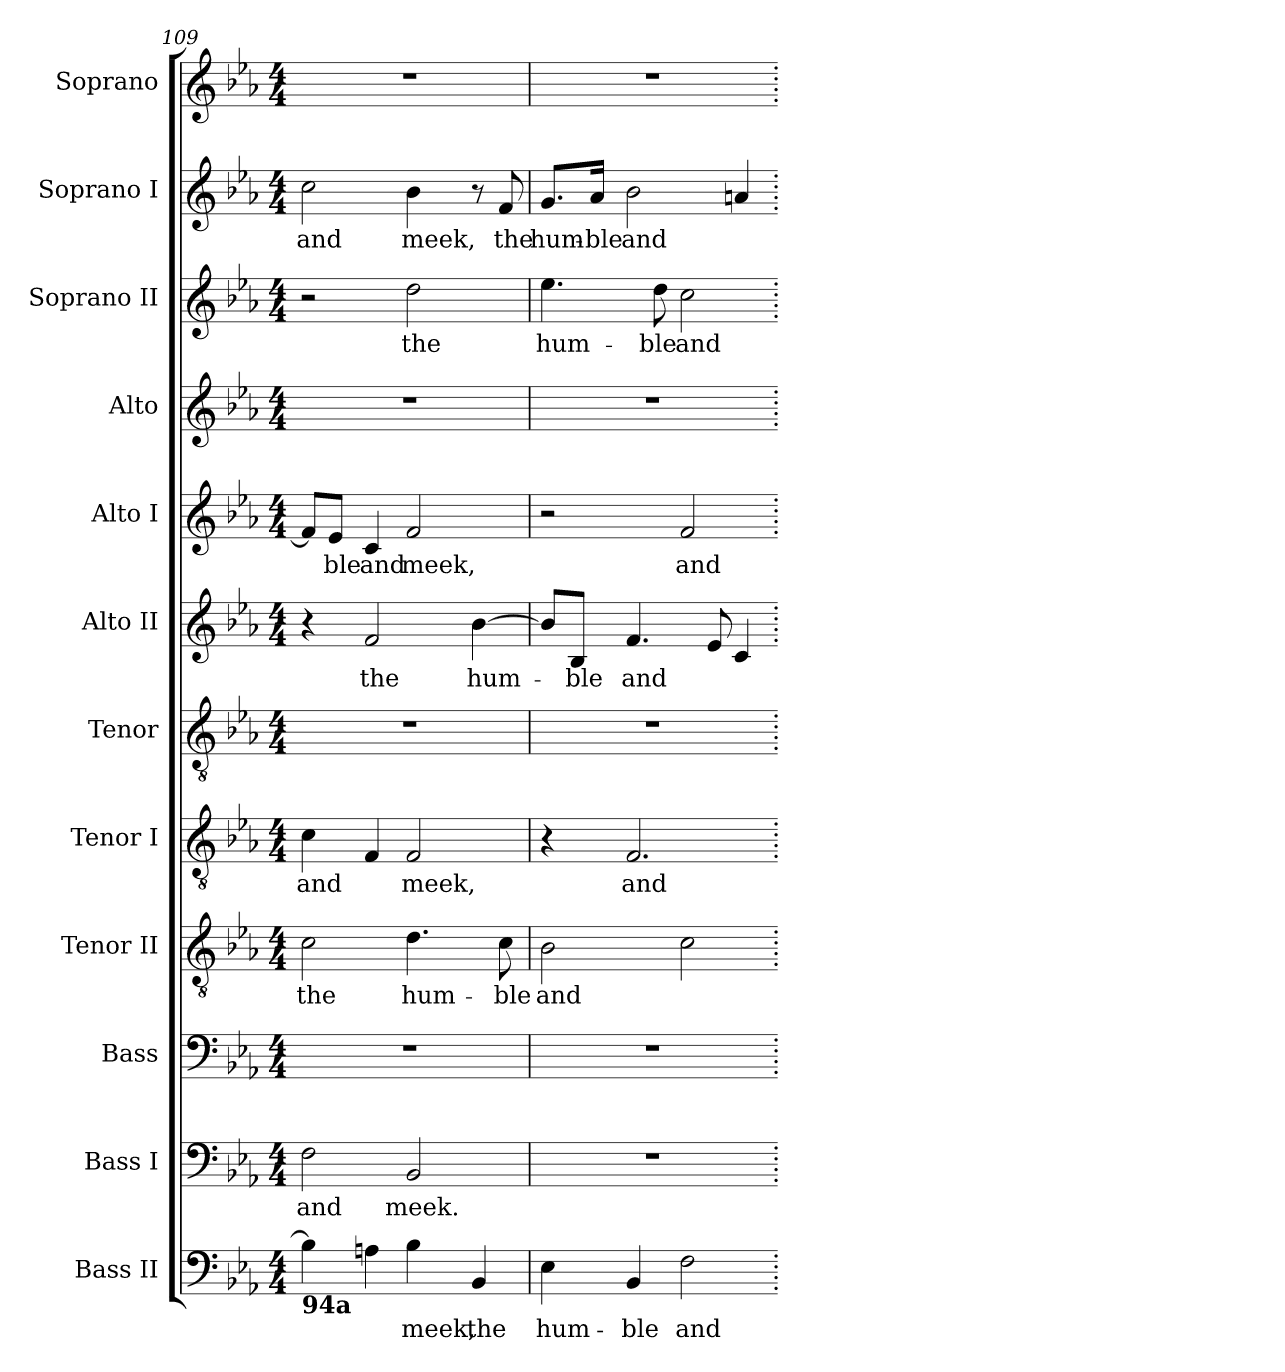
**kern	**text	**kern	**text	**kern	**kern	**text	**kern	**text	**kern	**kern	**text	**kern	**text	**kern	**kern	**text	**kern	**text	**kern
*part12	*part12	*part11	*part11	*part10	*part9	*part9	*part8	*part8	*part7	*part6	*part6	*part5	*part5	*part4	*part3	*part3	*part2	*part2	*part1
*staff12	*staff12	*staff11	*staff11	*staff10	*staff9	*staff9	*staff8	*staff8	*staff7	*staff6	*staff6	*staff5	*staff5	*staff4	*staff3	*staff3	*staff2	*staff2	*staff1
*I"Bass II	*	*I"Bass I	*	*I"Bass	*I"Tenor II	*	*I"Tenor I	*	*I"Tenor	*I"Alto II	*	*I"Alto I	*	*I"Alto	*I"Soprano II	*	*I"Soprano I	*	*I"Soprano
*I'BII	*	*I'BI	*	*I'B	*I'TII	*	*I'TI	*	*I'T	*I'AII	*	*I'AI	*	*I'A	*I'SII	*	*I'SI	*	*I'S
*clefF4	*	*clefF4	*	*clefF4	*clefGv2	*	*clefGv2	*	*clefGv2	*clefG2	*	*clefG2	*	*clefG2	*clefG2	*	*clefG2	*	*clefG2
*ITrd7c12	*	*	*	*ITrd7c12	*ITrd7c12	*	*ITrd7c12	*	*ITrd7c12	*	*	*	*	*	*	*	*	*	*
*k[b-e-a-]	*	*k[b-e-a-]	*	*k[b-e-a-]	*k[b-e-a-]	*	*k[b-e-a-]	*	*k[b-e-a-]	*k[b-e-a-]	*	*k[b-e-a-]	*	*k[b-e-a-]	*k[b-e-a-]	*	*k[b-e-a-]	*	*k[b-e-a-]
*E-:	*	*E-:	*	*E-:	*E-:	*	*E-:	*	*E-:	*E-:	*	*E-:	*	*E-:	*E-:	*	*E-:	*	*E-:
*M4/4	*	*M4/4	*	*M4/4	*M4/4	*	*M4/4	*	*M4/4	*M4/4	*	*M4/4	*	*M4/4	*M4/4	*	*M4/4	*	*M4/4
=109	=109	=109	=109	=109	=109	=109	=109	=109	=109	=109	=109	=109	=109	=109	=109	=109	=109	=109	=109
!	!	!	!LO:LY:b:color=#000000	!	!	!	!	!	!	!	!	!	!	!	!	!	!	!	!
!	!	!	!	!	!	!LO:LY:b:color=#000000	!	!	!	!	!	!	!	!	!	!	!	!	!
!	!	!	!	!	!	!	!	!LO:LY:b:color=#000000	!	!	!	!	!	!	!	!	!	!	!
!LO:TX:b:B:t=94a	!	!	!	!	!	!	!	!	!	!	!	!	!	!	!	!	!	!	!
!	!	!	!	!	!	!	!	!	!	!	!	!	!	!	!	!	!	!LO:LY:b:color=#000000	!
4BB-i\]	.	2Fi\	and	1r	2Ci\	the	4Ci\	and	1r	4r	.	8fi/L]	.	1r	2r	.	2cci\	and	1r
!	!	!	!	!	!	!	!	!	!	!	!	!	!LO:LY:b:color=#000000	!	!	!	!	!	!
.	.	.	.	.	.	.	.	.	.	.	.	8e-i/J	-ble	.	.	.	.	.	.
!	!	!	!	!	!	!	!	!	!	!	!LO:LY:b:color=#000000	!	!	!	!	!	!	!	!
!	!	!	!	!	!	!	!	!	!	!	!	!	!LO:LY:b:color=#000000	!	!	!	!	!	!
4AAni\	.	.	.	.	.	.	4FFi/	.	.	2fi/	the	4ci/	and	.	.	.	.	.	.
!	!LO:LY:b:color=#000000	!	!	!	!	!	!	!	!	!	!	!	!	!	!	!	!	!	!
!	!	!	!LO:LY:b:color=#000000	!	!	!	!	!	!	!	!	!	!	!	!	!	!	!	!
!	!	!	!	!	!	!LO:LY:b:color=#000000	!	!	!	!	!	!	!	!	!	!	!	!	!
!	!	!	!	!	!	!	!	!LO:LY:b:color=#000000	!	!	!	!	!	!	!	!	!	!	!
!	!	!	!	!	!	!	!	!	!	!	!	!	!LO:LY:b:color=#000000	!	!	!	!	!	!
!	!	!	!	!	!	!	!	!	!	!	!	!	!	!	!	!LO:LY:b:color=#000000	!	!	!
!	!	!	!	!	!	!	!	!	!	!	!	!	!	!	!	!	!	!LO:LY:b:color=#000000	!
4BB-i\	meek,	2BB-i/	meek.	.	4.Di\	hum-	2FFi/	meek,	.	.	.	2fi/	meek,	.	2ddi\	the	4b-i\	meek,	.
!	!LO:LY:b:color=#000000	!	!	!	!	!	!	!	!	!	!	!	!	!	!	!	!	!	!
!	!	!	!	!	!	!	!	!	!	!	!LO:LY:b:color=#000000	!	!	!	!	!	!	!	!
4BBB-i/	the	.	.	.	.	.	.	.	.	[>4b-i\	hum-	.	.	.	.	.	8r	.	.
!	!	!	!	!	!	!LO:LY:b:color=#000000	!	!	!	!	!	!	!	!	!	!	!	!	!
!	!	!	!	!	!	!	!	!	!	!	!	!	!	!	!	!	!	!LO:LY:b:color=#000000	!
.	.	.	.	.	8Ci\	-ble	.	.	.	.	.	.	.	.	.	.	8fi/	the	.
=110	=110	=110	=110	=110	=110	=110	=110	=110	=110	=110	=110	=110	=110	=110	=110	=110	=110	=110	=110
!	!LO:LY:b:color=#000000	!	!	!	!	!	!	!	!	!	!	!	!	!	!	!	!	!	!
!	!	!	!	!	!	!LO:LY:b:color=#000000	!	!	!	!	!	!	!	!	!	!	!	!	!
!	!	!	!	!	!	!	!	!	!	!	!	!	!	!	!	!LO:LY:b:color=#000000	!	!	!
!	!	!	!	!	!	!	!	!	!	!	!	!	!	!	!	!	!	!LO:LY:b:color=#000000	!
4EE-i\	hum-	1r	.	1r	2BB-i\	and	4r	.	1r	8b-i/L]	.	2r	.	1r	4.ee-i\	hum-	8.gi/L	hum-	1r
!	!	!	!	!	!	!	!	!	!	!	!LO:LY:b:color=#000000	!	!	!	!	!	!	!	!
.	.	.	.	.	.	.	.	.	.	8B-i/J	-ble	.	.	.	.	.	.	.	.
!	!	!	!	!	!	!	!	!	!	!	!	!	!	!	!	!	!	!LO:LY:b:color=#000000	!
.	.	.	.	.	.	.	.	.	.	.	.	.	.	.	.	.	16a-i/Jk	-ble	.
!	!LO:LY:b:color=#000000	!	!	!	!	!	!	!	!	!	!	!	!	!	!	!	!	!	!
!	!	!	!	!	!	!	!	!LO:LY:b:color=#000000	!	!	!	!	!	!	!	!	!	!	!
!	!	!	!	!	!	!	!	!	!	!	!LO:LY:b:color=#000000	!	!	!	!	!	!	!	!
!	!	!	!	!	!	!	!	!	!	!	!	!	!	!	!	!	!	!LO:LY:b:color=#000000	!
4BBB-i/	-ble	.	.	.	.	.	2.FFi/	and	.	4.fi/	and	.	.	.	.	.	2b-i\	and	.
!	!	!	!	!	!	!	!	!	!	!	!	!	!	!	!	!LO:LY:b:color=#000000	!	!	!
.	.	.	.	.	.	.	.	.	.	.	.	.	.	.	8ddi\	-ble	.	.	.
!	!LO:LY:b:color=#000000	!	!	!	!	!	!	!	!	!	!	!	!	!	!	!	!	!	!
!	!	!	!	!	!	!	!	!	!	!	!	!	!LO:LY:b:color=#000000	!	!	!	!	!	!
!	!	!	!	!	!	!	!	!	!	!	!	!	!	!	!	!LO:LY:b:color=#000000	!	!	!
2FFi\	and	.	.	.	2Ci\	.	.	.	.	.	.	2fi/	and	.	2cci\	and	.	.	.
.	.	.	.	.	.	.	.	.	.	8e-i/	.	.	.	.	.	.	.	.	.
.	.	.	.	.	.	.	.	.	.	4ci/	.	.	.	.	.	.	4ani/	.	.
=.	=.	=.	=.	=.	=.	=.	=.	=.	=.	=.	=.	=.	=.	=.	=.	=.	=.	=.	=.
*-	*-	*-	*-	*-	*-	*-	*-	*-	*-	*-	*-	*-	*-	*-	*-	*-	*-	*-	*-
